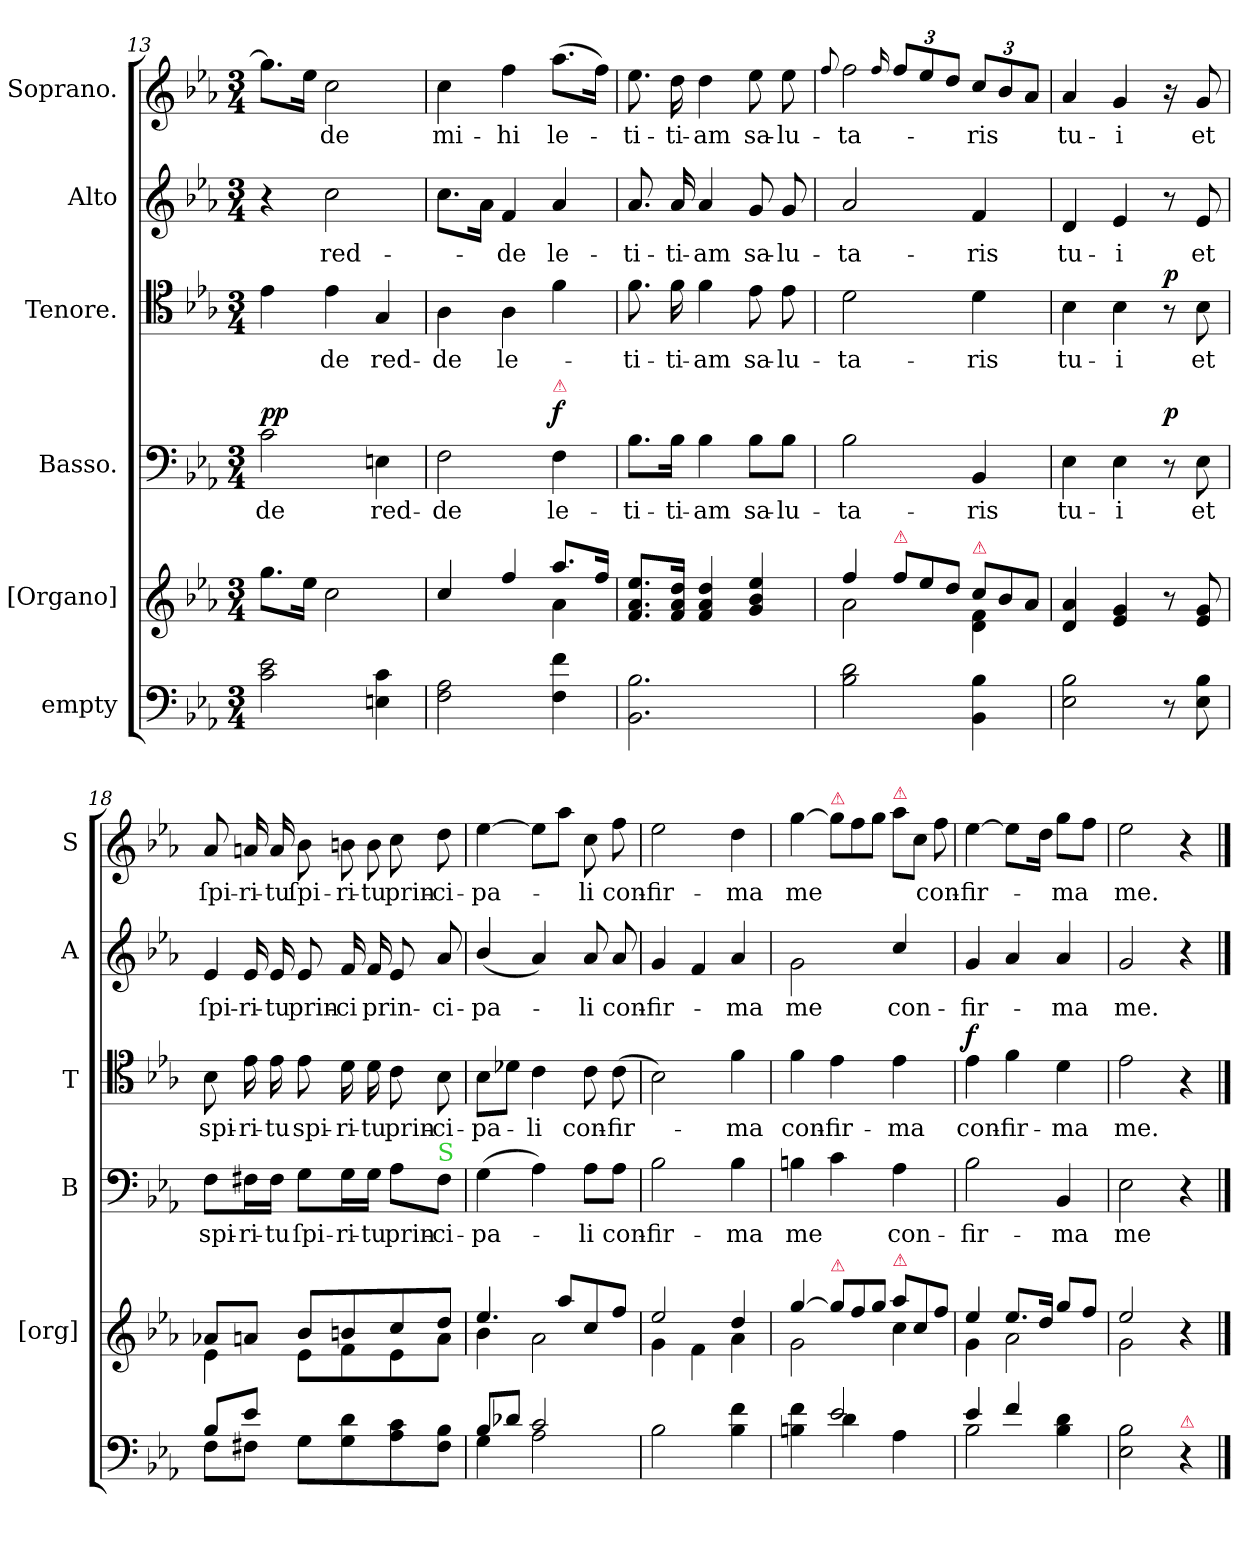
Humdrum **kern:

**kern	**kern	**kern	**text	**dynam	**kern	**text	**dynam	**kern	**text	**kern	**text
*part6	*part5	*part4	*part4	*part4	*part3	*part3	*part3	*part2	*part2	*part1	*part1
*staff6	*staff5	*staff4	*staff4	*staff4	*staff3	*staff3	*staff3	*staff2	*staff2	*staff1	*staff1
*I"empty	*I"[Organo]	*I"Basso.	*	*	*I"Tenore.	*	*	*I"Alto	*	*I"Soprano.	*
*	*I'[org]	*I'B	*	*	*I'T	*	*	*I'A	*	*I'S	*
*clefF4	*clefG2	*clefF4	*	*	*clefC4	*	*	*clefG2	*	*clefG2	*
*k[b-e-a-]	*k[b-e-a-]	*k[b-e-a-]	*	*	*k[b-e-a-]	*	*	*k[b-e-a-]	*	*k[b-e-a-]	*
*E-:	*E-:	*E-:	*	*	*E-:	*	*	*E-:	*	*E-:	*
*M3/4	*M3/4	*M3/4	*	*	*M3/4	*	*	*M3/4	*	*M3/4	*
=13	=13	=13	=13	=13	=13	=13	=13	=13	=13	=13	=13
!	!	!	!	!LO:DY:b	!	!	!	!	!	!	!
2c\ 2e-\	8.gg\L	2c\	-de	pp	4e-\	.	.	4r	.	8.gg\L]	.
.	16ee-\Jk	.	.	.	.	.	.	.	.	16ee-\Jk	.
.	2cc\	.	.	.	4e-\	-de	.	2cc\	red-	2cc\	-de
4En\ 4c\	.	4En\	red-	.	4G/	red-	.	.	.	.	.
=14	=14	=14	=14	=14	=14	=14	=14	=14	=14	=14	=14
*	*^	*	*	*	*	*	*	*	*	*	*
2F\ 2A-\	4cc/	2ryy	2F\	-de	.	4A-\	-de	.	8.cc\L	.	4cc\	mi-
.	.	.	.	.	.	.	.	.	16a-\Jk	.	.	.
.	4ff/	.	.	.	.	4A-\	le-	.	4f/	-de	4ff\	-hi
!	!	!	!LO:TX:a:color=crimson:t=⚠	!	!	!	!	!	!	!	!	!
!	!	!	!	!	!LO:DY:a	!	!	!	!	!	!	!
4F\ 4f\	8.aa-/L	4a-\	4F\	le-	f	4f\	.	.	4a-/	le-	(8.aa-\L	le-
.	16ff/Jk	.	.	.	.	.	.	.	.	.	16ff\Jk)	.
*	*v	*v	*	*	*	*	*	*	*	*	*	*
=15	=15	=15	=15	=15	=15	=15	=15	=15	=15	=15	=15
2.BB-\ 2.B-\	8.f/ 8.a-/ 8.ee-/L	8.B-\L	-ti-	.	8.f\	-ti-	.	8.a-/	-ti-	8.ee-\	-ti-
.	16f/ 16a-/ 16dd/Jk	16B-\Jk	-ti-	.	16f\	-ti-	.	16a-/	-ti-	16dd\	-ti-
.	4f/ 4a-/ 4dd/	4B-\	-am	.	4f\	-am	.	4a-/	-am	4dd\	-am
.	4g/ 4b-/ 4ee-/	8B-\L	sa-	.	8e-\	sa-	.	8g/	sa-	8ee-\	sa-
.	.	8B-\J	-lu-	.	8e-\	-lu-	.	8g/	-lu-	8ee-\	-lu-
=16	=16	=16	=16	=16	=16	=16	=16	=16	=16	=16	=16
.	.	.	.	.	.	.	.	.	.	8qqff/	.
*	*^	*	*	*	*	*	*	*	*	*	*
!	!	!	!	!	!	!	!	!	!	!	!LO:N:vis=2	!
2B-\ 2d\	4ff/	2a-\	2B-\	-ta-	.	2d\	-ta-	.	2a-/	-ta-	4ff\	-ta-
.	.	.	.	.	.	.	.	.	.	.	16qqff/	.
*	*Xtuplet	*	*	*	*	*	*	*	*	*	*	*
!	!LO:TX:a:color=crimson:t=⚠	!	!	!	!	!	!	!	!	!	!	!
.	12ff/L	.	.	.	.	.	.	.	.	.	12ff/L	.
.	12ee-/	.	.	.	.	.	.	.	.	.	12ee-/	.
.	12dd/J	.	.	.	.	.	.	.	.	.	12dd/J	.
!	!LO:TX:a:color=crimson:t=⚠	!	!	!	!	!	!	!	!	!	!	!
4BB-\ 4B-\	12cc/L	4d\ 4f\	4BB-/	-ris	.	4d\	-ris	.	4f/	-ris	12cc/L	-ris
.	12b-/	.	.	.	.	.	.	.	.	.	12b-/	.
.	12a-/J	.	.	.	.	.	.	.	.	.	12a-/J	.
*	*v	*v	*	*	*	*	*	*	*	*	*	*
=17	=17	=17	=17	=17	=17	=17	=17	=17	=17	=17	=17
2E-\ 2B-\	4d/ 4a-/	4E-\	tu-	.	4B-\	tu-	.	4d/	tu-	4a-/	tu-
.	4e-/ 4g/	4E-\	-i	.	4B-\	-i	.	4e-/	-i	4g/	-i
!	!	!	!	!LO:DY:a	!	!	!LO:DY:b	!	!	!LO:N:vis=16	!
8r	8r	8r	.	p	8r	.	p	8r	.	8r	.
8E-\ 8B-\	8e-/ 8g/	8E-\	et	.	8B-\	et	.	8e-/	et	8g/	et
=18	=18	=18	=18	=18	=18	=18	=18	=18	=18	=18	=18
*^	*^	*	*	*	*	*	*	*	*	*	*
!	!	!	!	!	!	!	!	!	!	!LO:N:vis=4	!	!	!
8B-/L	8F\L	8a-X/L	4e-\	8F\L	spi-	.	8B-\	spi-	.	8e-/	ſpi-	8a-/	ſpi-
8e-/J	8F#X\J	8an/J	.	16F#X\L	-ri-	.	16e-\	-ri-	.	16e-/	-ri-	16an/	-ri-
.	.	.	.	16F#\JJ	-tu	.	16e-\	-tu	.	16e-/	-tu	16a/	-tu
8G\L	2ryy	8b-/L	8e-\L	8G\L	ſpi-	.	8e-\	spi-	.	8e-/	prin-	8b-\	ſpi-
!	!	!	!	!	!	!	!	!	!	!	!	!LO:N:vis=8	!
8G\ 8d\	.	8bn/	8f\	16G\L	-ri-	.	16d\	-ri-	.	16f/	-ci	16bn\	-ri-
!	!	!	!	!	!	!	!	!	!	!	!	!LO:N:vis=8	!
.	.	.	.	16G\JJ	-tu	.	16d\	-tu	.	16f/	prin-	16b\	-tu
8A-\ 8c\	.	8cc/	8e-\	8A-\L	prin-	.	8c\	prin-	.	8e-/	.	8cc\	prin-
!	!	!	!	!LO:TX:a:color=limegreen:t=S	!	!	!	!	!	!	!	!	!
8F#\ 8B-\J	.	8dd/J	8a\J	8F#\J	-ci-	.	8B-\	-ci-	.	8a-/	-ci-	8dd\	-ci-
=19	=19	=19	=19	=19	=19	=19	=19	=19	=19	=19	=19	=19	=19
8B-/L	4G\	4.ee-/	4b-\	(4G\	-pa-	.	8B-\L	-pa-	.	(4b-/	-pa-	[4ee-\	-pa-
8d-X/J	.	.	.	.	.	.	8d-X\J	.	.	.	.	.	.
2c/	2A-\	.	2a-\	4A-\)	.	.	4c\	-li	.	4a-/)	.	8ee-\L]	.
.	.	8aa-/L	.	.	.	.	.	.	.	.	.	8aa-\J	.
.	.	8cc/	.	8A-\L	-li	.	8c\	con-	.	8a-/	-li	8cc\	-li
.	.	8ff/J	.	8A-\J	con-	.	(8c\	-fir-	.	8a-/	con-	8ff\	con-
*v	*v	*	*	*	*	*	*	*	*	*	*	*	*
=20	=20	=20	=20	=20	=20	=20	=20	=20	=20	=20	=20	=20
2B-\	2ee-/	4g\	2B-\	-fir-	.	2B-\)	.	.	4g/	-fir-	2ee-\	-fir-
.	.	4f\	.	.	.	.	.	.	4f/	.	.	.
4B-\ 4f\	4dd/	4a-\	4B-\	-ma	.	4f\	-ma	.	4a-/	-ma	4dd\	-ma
=21	=21	=21	=21	=21	=21	=21	=21	=21	=21	=21	=21	=21
*^	*	*	*	*	*	*	*	*	*	*	*	*
4Bn\ 4f\	4ryy	[4gg/	2g\	4Bn\	me	.	4f\	con-	.	2g\	me	[4gg\	me
*	*	*	*	*	*	*	*	*	*	*	*	*Xtuplet	*
!	!	!	!	!	!	!	!	!	!	!	!	!LO:TX:a:color=crimson:t=⚠	!
!	!	!LO:TX:a:color=crimson:t=⚠	!	!	!	!	!	!	!	!	!	!	!
2e-/	4d\	12gg/L]	.	4c\	.	.	4e-\	-fir-	.	.	.	12gg\L]	.
.	.	12ff/	.	.	.	.	.	.	.	.	.	12ff\	.
.	.	12gg/J	.	.	.	.	.	.	.	.	.	12gg\J	.
!	!	!	!	!	!	!	!	!	!	!	!	!LO:TX:a:color=crimson:t=⚠	!
!	!	!LO:TX:a:color=crimson:t=⚠	!	!	!	!	!	!	!	!	!	!	!
.	4A-\	12aa-/L	4cc\	4A-\	con-	.	4e-\	-ma	.	4cc/	con-	12aa-\L	.
.	.	12cc/	.	.	.	.	.	.	.	.	.	12cc\J	.
.	.	12ff/J	.	.	.	.	.	.	.	.	.	12ff\	con-
=22	=22	=22	=22	=22	=22	=22	=22	=22	=22	=22	=22	=22	=22
!	!	!	!	!	!	!	!	!	!LO:DY:b	!	!	!	!
4e-/	2B-\	4ee-/	4g\	2B-\	-fir-	.	4e-\	con-	f	4g/	-fir-	[4ee-\	-fir-
!	!	!	!	!	!	!	!	!	!	!	!	!LO:N:vis=8	!
4f/	.	8.ee-/L	2a-\	.	.	.	4f\	-fir-	.	4a-/	.	8.ee-\L]	.
.	.	16dd/Jk	.	.	.	.	.	.	.	.	.	16dd\Jk	.
4B-\ 4d\	4ryy	8gg/L	.	4BB-/	-ma	.	4d\	-ma	.	4a-/	-ma	8gg\L	-ma
.	.	8ff/J	.	.	.	.	.	.	.	.	.	8ff\J	.
*v	*v	*	*	*	*	*	*	*	*	*	*	*	*
=23	=23	=23	=23	=23	=23	=23	=23	=23	=23	=23	=23	=23
2E-\ 2B-\	2ee-/	2g\	2E-\	me	.	2e-\	me.	.	2g/	me.	2ee-\	me.
!LO:TX:a:color=crimson:t=⚠	!	!	!	!	!	!	!	!	!	!	!	!
4r	4r	4ryy	4r	.	.	4r	.	.	4r	.	4r	.
*	*v	*v	*	*	*	*	*	*	*	*	*	*
==	==	==	==	==	==	==	==	==	==	==	==
*-	*-	*-	*-	*-	*-	*-	*-	*-	*-	*-	*-
